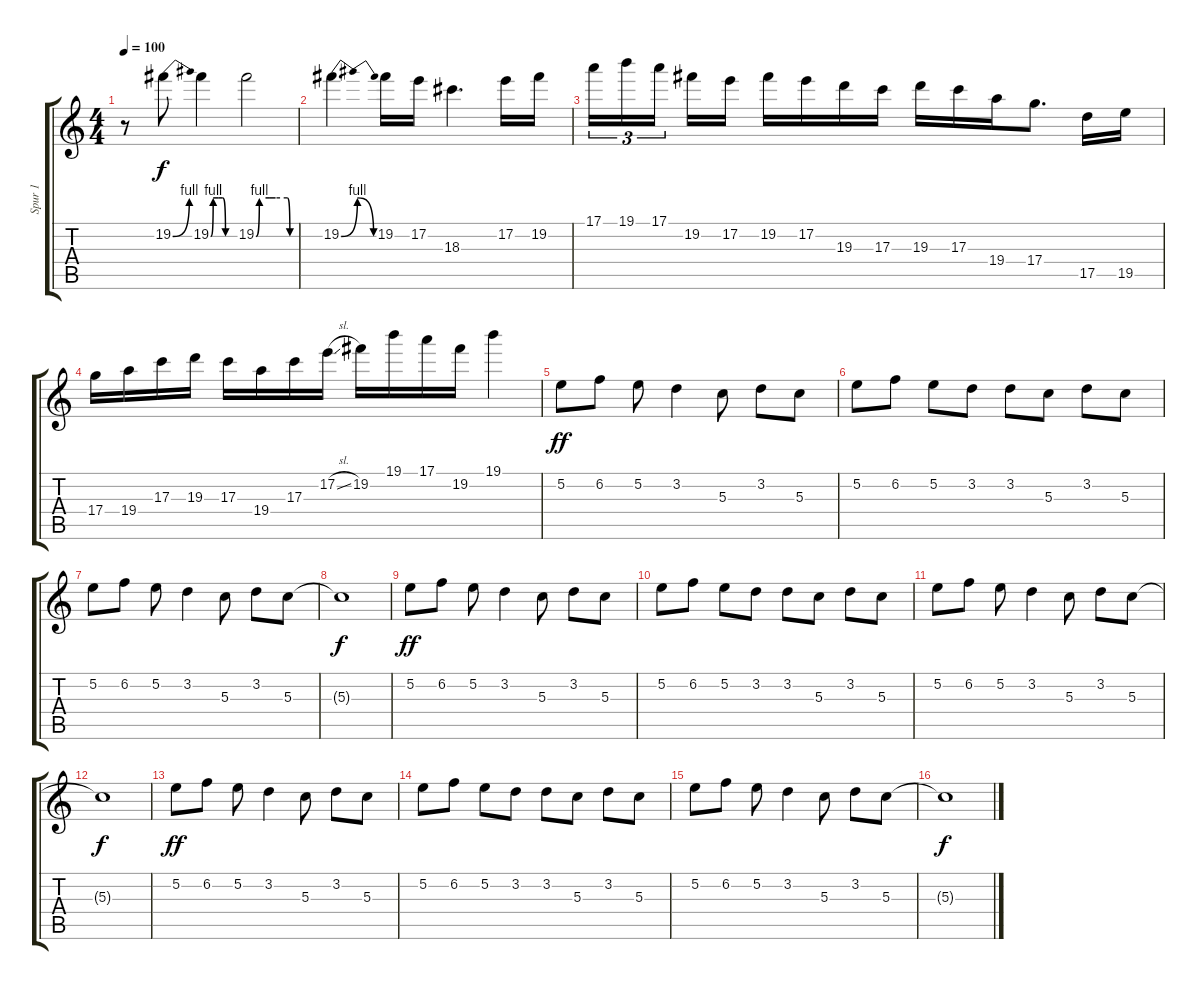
\track ("Spur 1" "Spur 1") {instrument overdrivenguitar}
\staff {score tabs}
\tuning (E4 B3 G3 D3 A2 E2) {hide}
\ts (4 4)
\tempo 100
\clef g2
\ks c
r.8{dy f} 19.2{be (bend 0 0 60 4)}.8 19.2{be (custom 0 0 6 4 20 4 30 4 37 0 60 0)}.4 19.2{be (custom 0 0 5 4 20 4 30 4 48 4 52 0 60 0)}.2 |
19.2{be (bendrelease 0 0 10 4 45 4 60 0)}.4{d} 19.2.16 17.2.16 18.3.4{d} 17.2.16 19.2.16 |
17.1.16{tu (3 2)} 19.1.16{tu (3 2)} 17.1.16{tu (3 2) beam splitsecondary} 19.2.16 17.2.16 19.2.16 17.2.16 19.3.16 17.3.16 19.3.16 17.3.16 19.4.16 17.4.8{d} 17.5.16 19.5.16 |
17.4.16 19.4.16 17.3.16 19.3.16 17.3.16 19.4.16 17.3.16 17.2{sl}.16 19.2.16 19.1.16 17.1.16 19.2.16 19.1.4 |
5.2.8{dy ff} 6.2.8 5.2.8 3.2.4 5.3.8 3.2.8 5.3.8 |
5.2.8 6.2.8 5.2.8 3.2.8 3.2.8 5.3.8 3.2.8 5.3.8 |
5.2.8 6.2.8 5.2.8 3.2.4 5.3.8 3.2.8 5.3.8 |
5.3{t}.1{dy f} |
5.2.8{dy ff} 6.2.8 5.2.8 3.2.4 5.3.8 3.2.8 5.3.8 |
5.2.8 6.2.8 5.2.8 3.2.8 3.2.8 5.3.8 3.2.8 5.3.8 |
5.2.8 6.2.8 5.2.8 3.2.4 5.3.8 3.2.8 5.3.8 |
5.3{t}.1{dy f} |
5.2.8{dy ff} 6.2.8 5.2.8 3.2.4 5.3.8 3.2.8 5.3.8 |
5.2.8 6.2.8 5.2.8 3.2.8 3.2.8 5.3.8 3.2.8 5.3.8 |
5.2.8 6.2.8 5.2.8 3.2.4 5.3.8 3.2.8 5.3.8 |
5.3{t}.1{dy f}
